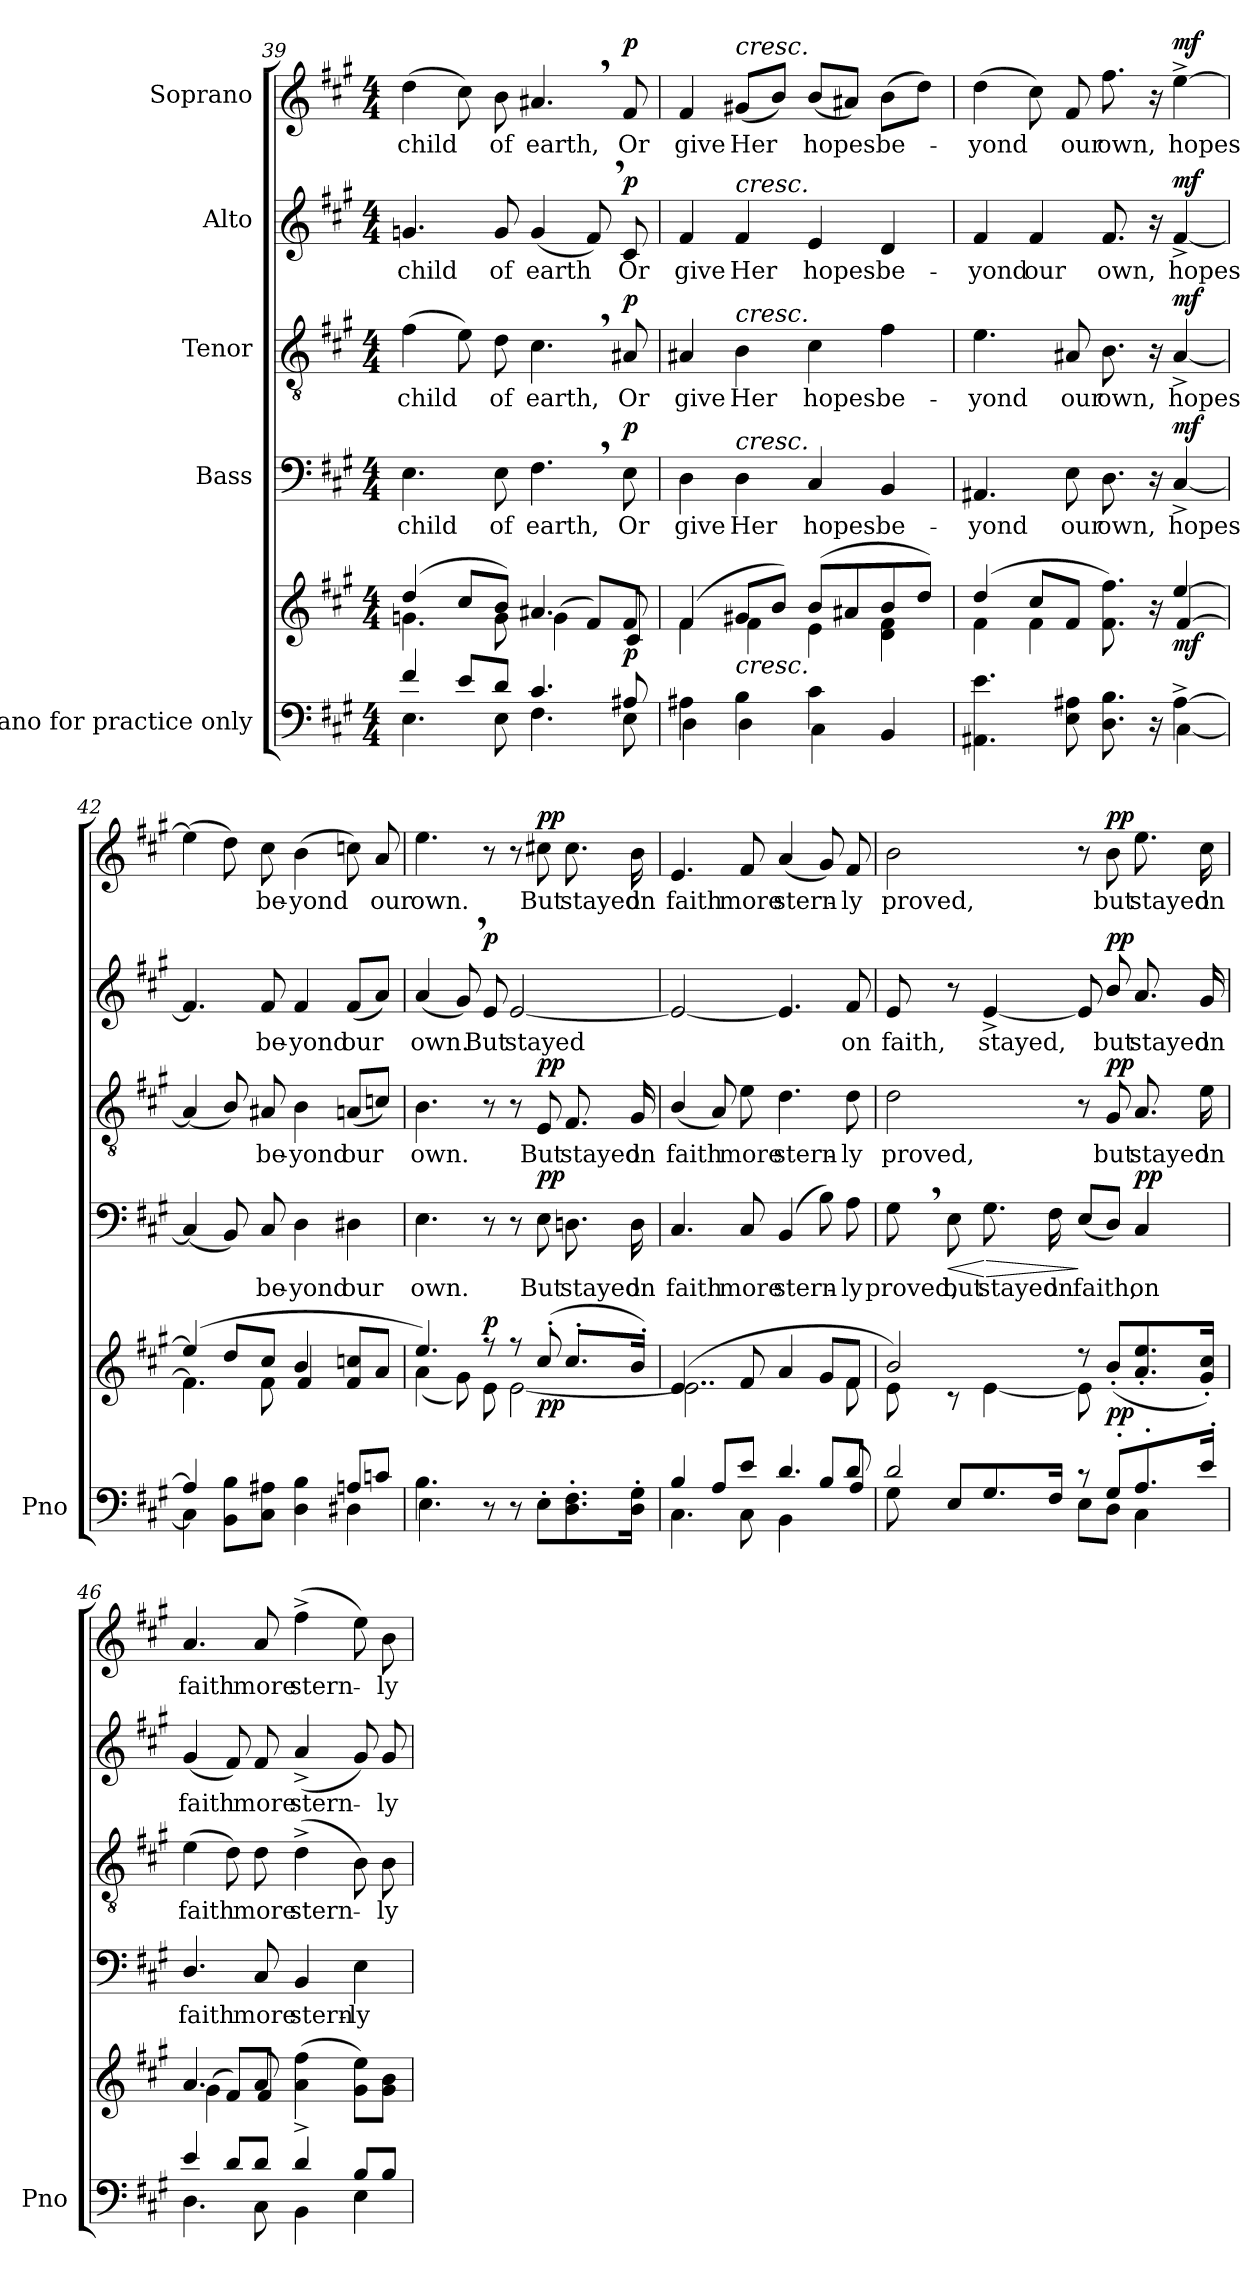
**kern	**kern	**dynam	**kern	**text	**dynam	**kern	**text	**dynam	**kern	**text	**dynam	**kern	**text	**dynam
*part5	*part5	*part5	*part4	*part4	*part4	*part3	*part3	*part3	*part2	*part2	*part2	*part1	*part1	*part1
*staff6	*staff5	*staff5/6	*staff4	*staff4	*staff4	*staff3	*staff3	*staff3	*staff2	*staff2	*staff2	*staff1	*staff1	*staff1
*I"Piano for practice only	*	*	*I"Bass	*	*	*I"Tenor	*	*	*I"Alto	*	*	*I"Soprano	*	*
*I'Pno	*	*	*	*	*	*	*	*	*	*	*	*	*	*
*clefF4	*clefG2	*	*clefF4	*	*	*clefGv2	*	*	*clefG2	*	*	*clefG2	*	*
*k[f#c#g#]	*k[f#c#g#]	*	*k[f#c#g#]	*	*	*k[f#c#g#]	*	*	*k[f#c#g#]	*	*	*k[f#c#g#]	*	*
*M4/4	*M4/4	*	*M4/4	*	*	*M4/4	*	*	*M4/4	*	*	*M4/4	*	*
=39	=39	=39	=39	=39	=39	=39	=39	=39	=39	=39	=39	=39	=39	=39
*^	*^	*	*	*	*	*	*	*	*	*	*	*	*	*
4f#/	4.E\	(4dd/	4.gn\	.	4.E\	child	.	(4f#\	child	.	4.gn/	child	.	(4dd\	child	.
8e/L	.	8cc#/L	.	.	.	.	.	8e\)	.	.	.	.	.	8cc#\)	.	.
8d/J	8E\	8b/J)	8g\	.	8E\	of	.	8d\	of	.	8g/	of	.	8b\	of	.
4.c#/	4.F#\	4.a#X/	(4g\	.	4.F#,\	earth,	.	4.c#,\	earth,	.	(4g/	earth	.	4.a#X,/	earth,	.
.	.	.	8f#/L)	.	.	.	.	.	.	.	8f#,/)	.	.	.	.	.
!	!	!	!	!LO:DY:b	!	!	!LO:DY:a	!	!	!LO:DY:a	!	!	!LO:DY:a	!	!	!LO:DY:a
8A#X/	8E\	8f#/	8c#/J	p	8E\	Or	p	8A#X/	Or	p	8c#/	Or	p	8f#/	Or	p
=40	=40	=40	=40	=40	=40	=40	=40	=40	=40	=40	=40	=40	=40	=40	=40	=40
4A#X\	4D\	(4f#/	4f#\	.	4D\	give	.	4A#X/	give	.	4f#/	give	.	4f#/	give	.
!	!	!	!	!	!	!	!	!	!	!	!	!	!	!LO:TX:a:i:t=cresc.	!	!
!	!	!	!	!	!	!	!	!	!	!	!LO:TX:a:i:t=cresc.	!	!	!	!	!
!	!	!	!	!	!	!	!	!LO:TX:a:i:t=cresc.	!	!	!	!	!	!	!	!
!	!	!	!	!	!LO:TX:a:i:t=cresc.	!	!	!	!	!	!	!	!	!	!	!
!	!	!LO:TX:b:i:t=cresc.	!	!	!	!	!	!	!	!	!	!	!	!	!	!
4B\	4D\	8g#X/L	4f#\	.	4D\	Her	.	4B\	Her	.	4f#/	Her	.	(8g#X/L	Her	.
.	.	8b/J)	.	.	.	.	.	.	.	.	.	.	.	8b/J)	.	.
4c#\	4C#\	(8b/L	4e\	.	4C#/	hopes	.	4c#\	hopes	.	4e/	hopes	.	(8b/L	hopes	.
.	.	8a#X/	.	.	.	.	.	.	.	.	.	.	.	8a#X/J)	.	.
4BB/	4ryy	8b/	4d\ 4f#\	.	4BB/	be-	.	4f#\	be-	.	4d/	be-	.	(8b\L	be-	.
.	.	8dd/J)	.	.	.	.	.	.	.	.	.	.	.	8dd\J)	.	.
=41	=41	=41	=41	=41	=41	=41	=41	=41	=41	=41	=41	=41	=41	=41	=41	=41
*	*	*	*^	*	*	*	*	*	*	*	*	*	*	*	*	*
4.AA#X\ 4.e\	2.ryy	(4dd/	4f#\	2.ryy	.	4.AA#X/	-yond	.	4.e\	-yond	.	4f#/	-yond	.	(4dd\	-yond	.
.	.	8cc#/L	4f#\	.	.	.	.	.	.	.	.	4f#/	our	.	8cc#\)	.	.
8E\ 8A#X\	.	8f#/J	.	.	.	8E\	our	.	8A#X/	our	.	.	.	.	8f#/	our	.
8.D\ 8.B\	.	8.f#\ 8.ff#\)	2ryy	.	.	8.D\	own,	.	8.B\	own,	.	8.f#/	own,	.	8.ff#\	own,	.
16r	.	16r	.	.	.	16r	.	.	16r	.	.	16r	.	.	16r	.	.
!	!	!	!	!	!LO:DY:b	!	!	!LO:DY:a	!	!	!LO:DY:a	!	!	!LO:DY:a	!	!	!LO:DY:a
[4A#^\	[4C#\	[4ee/	.	[4f#/	mf	[4C#^>/	hopes	mf	[4A#^>/	hopes	mf	[4f#^>/	hopes	mf	[4ee^\	hopes	mf
*	*	*	*v	*v	*	*	*	*	*	*	*	*	*	*	*	*	*
=42	=42	=42	=42	=42	=42	=42	=42	=42	=42	=42	=42	=42	=42	=42	=42	=42
4A#/]	4C#\]	(4ee/]	4.f#\]	.	(4C#/]	.	.	(4A#/]	.	.	4.f#/]	.	.	(4ee\]	.	.
8BB\ 8B\L	2ryy	8dd/L	.	.	8BB/)	.	.	8B/)	.	.	.	.	.	8dd\)	.	.
8C#\ 8A#X\J	.	8cc#/J	8f#\	.	8C#/	be-	.	8A#X/	be-	.	8f#/	be-	.	8cc#\	be-	.
4D\ 4B\	.	4b/	4f#/	.	4D\	-yond	.	4B\	-yond	.	4f#/	-yond	.	(4b\	-yond	.
8An/L	4D#X\	8f#/ 8ccn/L	4ryy	.	4D#X\	our	.	(8An/L	our	.	(8f#/L	our	.	8ccn\)	.	.
8cn/J	.	8a/J	.	.	.	.	.	8cn/J)	.	.	8a/J)	.	.	8a/	our	.
=43	=43	=43	=43	=43	=43	=43	=43	=43	=43	=43	=43	=43	=43	=43	=43	=43
4.B\	4.E\	4.ee/)	(4a\	.	4.E\	own.	.	4.B\	own.	.	(4a/	own.	.	4.ee\	own.	.
.	.	.	8g#\)	.	.	.	.	.	.	.	8g#,/)	.	.	.	.	.
!	!	!	!	!LO:DY:a	!	!	!	!	!	!	!	!	!LO:DY:a	!	!	!
8r	2ryy	8r	8e\	p	8r	.	.	8r	.	.	8e/	But	p	8r	.	.
8r	.	8r	[2e\	.	8r	.	.	8r	.	.	[2e/	stayed	.	8r	.	.
!	!	!	!	!LO:DY:b	!	!	!LO:DY:a	!	!	!LO:DY:a	!	!	!	!	!	!LO:DY:a
8E'\L	.	(8cc#'/	.	pp	8E\	But	pp	8E/	But	pp	.	.	.	8cc#X\	But	pp
8.D\' 8.F#\'	.	8.cc#'/L	.	.	8.Dn\	stayed	.	8.F#/	stayed	.	.	.	.	8.cc#\	stayed	.
.	8ryy	.	.	.	.	.	.	.	.	.	.	.	.	.	.	.
16D\' 16G#\'Jk	.	16b'/Jk)	.	.	16D\	on	.	16G#/	on	.	.	.	.	16b\	on	.
=44	=44	=44	=44	=44	=44	=44	=44	=44	=44	=44	=44	=44	=44	=44	=44	=44
4B/	4.C#\	(4.e/	2..e\]	.	4.C#/	faith	.	(4B/	faith	.	2e/_	.	.	4.e/	faith	.
8A/L	.	.	.	.	.	.	.	8A/)	.	.	.	.	.	.	.	.
8e/J	8C#\	8f#/	.	.	8C#/	more	.	8e\	more	.	.	.	.	8f#/	more	.
4.d/	4BB\	4a/	.	.	(4BB/	stern-	.	4.d\	stern-	.	4.e/]	.	.	(4a/	stern-	.
.	8B/L	8g#/L	.	.	8B\)	.	.	.	.	.	.	.	.	8g#/)	.	.
8d/	8A/J	8f#/J	8f#\	.	8A\	-ly	.	8d\	-ly	.	8f#/	on	.	8f#/	-ly	.
=45	=45	=45	=45	=45	=45	=45	=45	=45	=45	=45	=45	=45	=45	=45	=45	=45
2d/	8G#\	2b/)	8e\	.	8G#,\	proved,	.	2d\	proved,	.	8e/	faith,	.	2b\	proved,	.
!	!	!	!	!	!	!	!LO:HP:b	!	!	!	!	!	!	!	!	!
.	8E/L	.	8r	.	8E\	but	<	.	.	.	8r	.	.	.	.	.
!	!	!	!	!	!	!	!LO:HP:n=1:b	!	!	!	!	!	!	!	!	!
.	8.G#/	.	[4e\	.	8.G#\	stayed	[ >	.	.	.	[4e^>/	stayed,	.	.	.	.
.	16F#/Jk	.	.	.	16F#\	on	.	.	.	.	.	.	.	.	.	.
8r	8E\L	8r	8e\]	.	(8E/L	faith,	]	8r	.	.	8e/]	.	.	8r	.	.
!	!	!	!	!LO:DY:b	!	!	!	!	!	!LO:DY:a	!	!	!LO:DY:a	!	!	!LO:DY:a
8G#'/L	8D\J	(>8b'/L	4.ryy	pp	8D/J)	.	.	8G#/	but	pp	8b/	but	pp	8b\	but	pp
!	!	!	!	!	!	!	!LO:DY:a	!	!	!	!	!	!	!	!	!
8.A'/	4C#\	8.a/' 8.ee/'	.	.	4C#/	on	pp	8.A/	stayed	.	8.a/	stayed	.	8.ee\	stayed	.
16e'/Jk	.	16g#/' 16cc#/'Jk)	.	.	.	.	.	16e\	on	.	16g#/	on	.	16cc#\	on	.
=46	=46	=46	=46	=46	=46	=46	=46	=46	=46	=46	=46	=46	=46	=46	=46	=46
4e/	4.D\	4.a/	(4g#\	.	4.D/	faith	.	(4e\	faith	.	(4g#/	faith	.	4.a/	faith	.
8d/L	.	.	8f#/L)	.	.	.	.	8d\)	.	.	8f#/)	.	.	.	.	.
8d/J	8C#\	8a/	8f#/J	.	8C#/	more	.	8d\	more	.	8f#/	more	.	8a/	more	.
4d^>/	4BB\	(4a\ 4ff#\	2ryy	.	4BB/	stern-	.	(4d^>\	stern-	.	(4a^>/	stern-	.	(4ff#^\	stern-	.
8B/L	4E\	8g#\ 8ee\L)	.	.	4E\	-ly	.	8B\)	.	.	8g#/)	.	.	8ee\)	.	.
8B/J	.	8g#\ 8b\J	.	.	.	.	.	8B\	-ly	.	8g#/	ly	.	8b\	-ly	.
*v	*v	*	*	*	*	*	*	*	*	*	*	*	*	*	*	*
*	*v	*v	*	*	*	*	*	*	*	*	*	*	*	*	*
=	=	=	=	=	=	=	=	=	=	=	=	=	=	=
*-	*-	*-	*-	*-	*-	*-	*-	*-	*-	*-	*-	*-	*-	*-
